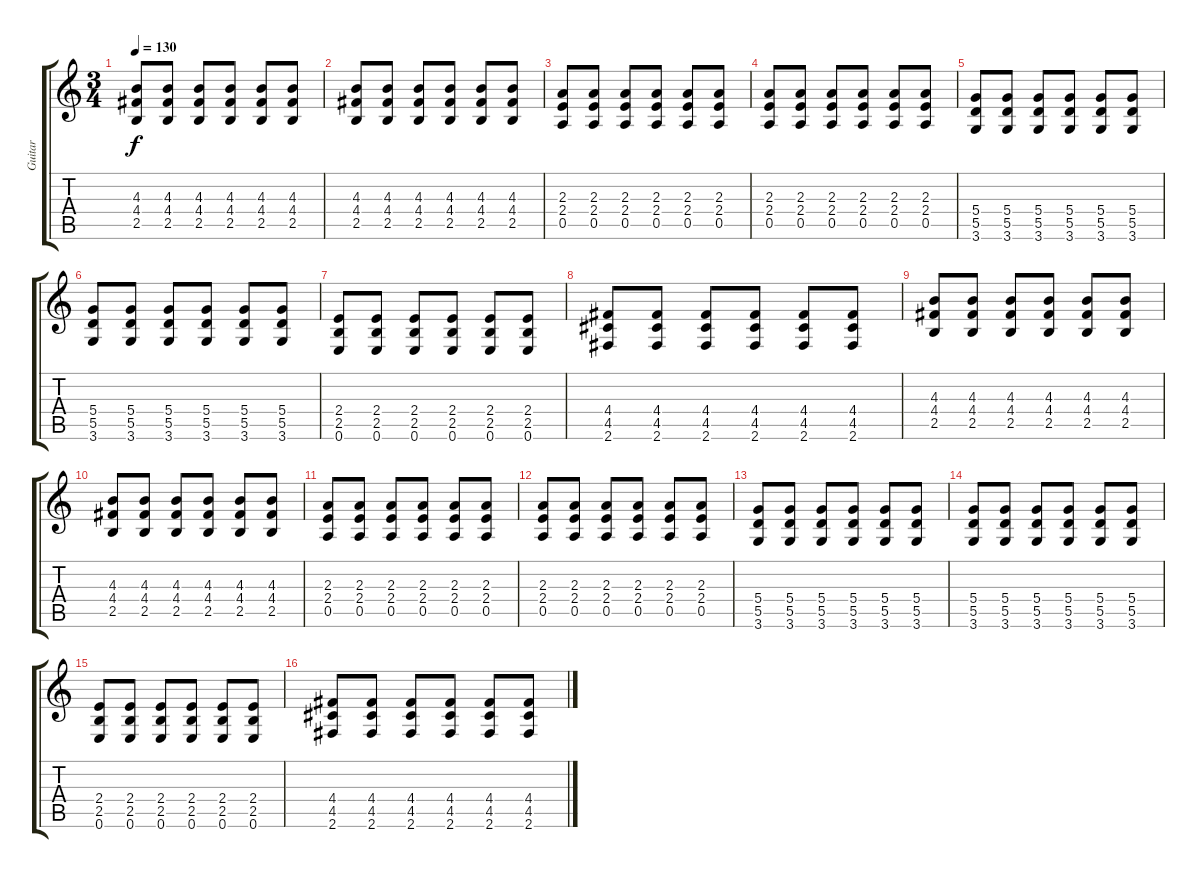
\track ("Guitar" "Guitar") {instrument distortionguitar}
\staff {score tabs}
\tuning (E4 B3 G3 D3 A2 E2) {hide}
\ts (3 4)
\tempo 130
\clef g2
\ks c
(4.3 4.4 2.5).8{dy f} (4.3 4.4 2.5).8 (4.3 4.4 2.5).8 (4.3 4.4 2.5).8 (4.3 4.4 2.5).8 (4.3 4.4 2.5).8 |
(4.3 4.4 2.5).8 (4.3 4.4 2.5).8 (4.3 4.4 2.5).8 (4.3 4.4 2.5).8 (4.3 4.4 2.5).8 (4.3 4.4 2.5).8 |
(2.3 2.4 0.5).8 (2.3 2.4 0.5).8 (2.3 2.4 0.5).8 (2.3 2.4 0.5).8 (2.3 2.4 0.5).8 (2.3 2.4 0.5).8 |
(2.3 2.4 0.5).8 (2.3 2.4 0.5).8 (2.3 2.4 0.5).8 (2.3 2.4 0.5).8 (2.3 2.4 0.5).8 (2.3 2.4 0.5).8 |
(5.4 5.5 3.6).8 (5.4 5.5 3.6).8 (5.4 5.5 3.6).8 (5.4 5.5 3.6).8 (5.4 5.5 3.6).8 (5.4 5.5 3.6).8 |
(5.4 5.5 3.6).8 (5.4 5.5 3.6).8 (5.4 5.5 3.6).8 (5.4 5.5 3.6).8 (5.4 5.5 3.6).8 (5.4 5.5 3.6).8 |
(2.4 2.5 0.6).8 (2.4 2.5 0.6).8 (2.4 2.5 0.6).8 (2.4 2.5 0.6).8 (2.4 2.5 0.6).8 (2.4 2.5 0.6).8 |
(4.4 4.5 2.6).8 (4.4 4.5 2.6).8 (4.4 4.5 2.6).8 (4.4 4.5 2.6).8 (4.4 4.5 2.6).8 (4.4 4.5 2.6).8 |
(4.3 4.4 2.5).8 (4.3 4.4 2.5).8 (4.3 4.4 2.5).8 (4.3 4.4 2.5).8 (4.3 4.4 2.5).8 (4.3 4.4 2.5).8 |
(4.3 4.4 2.5).8 (4.3 4.4 2.5).8 (4.3 4.4 2.5).8 (4.3 4.4 2.5).8 (4.3 4.4 2.5).8 (4.3 4.4 2.5).8 |
(2.3 2.4 0.5).8 (2.3 2.4 0.5).8 (2.3 2.4 0.5).8 (2.3 2.4 0.5).8 (2.3 2.4 0.5).8 (2.3 2.4 0.5).8 |
(2.3 2.4 0.5).8 (2.3 2.4 0.5).8 (2.3 2.4 0.5).8 (2.3 2.4 0.5).8 (2.3 2.4 0.5).8 (2.3 2.4 0.5).8 |
(5.4 5.5 3.6).8 (5.4 5.5 3.6).8 (5.4 5.5 3.6).8 (5.4 5.5 3.6).8 (5.4 5.5 3.6).8 (5.4 5.5 3.6).8 |
(5.4 5.5 3.6).8 (5.4 5.5 3.6).8 (5.4 5.5 3.6).8 (5.4 5.5 3.6).8 (5.4 5.5 3.6).8 (5.4 5.5 3.6).8 |
(2.4 2.5 0.6).8 (2.4 2.5 0.6).8 (2.4 2.5 0.6).8 (2.4 2.5 0.6).8 (2.4 2.5 0.6).8 (2.4 2.5 0.6).8 |
(4.4 4.5 2.6).8 (4.4 4.5 2.6).8 (4.4 4.5 2.6).8 (4.4 4.5 2.6).8 (4.4 4.5 2.6).8 (4.4 4.5 2.6).8
